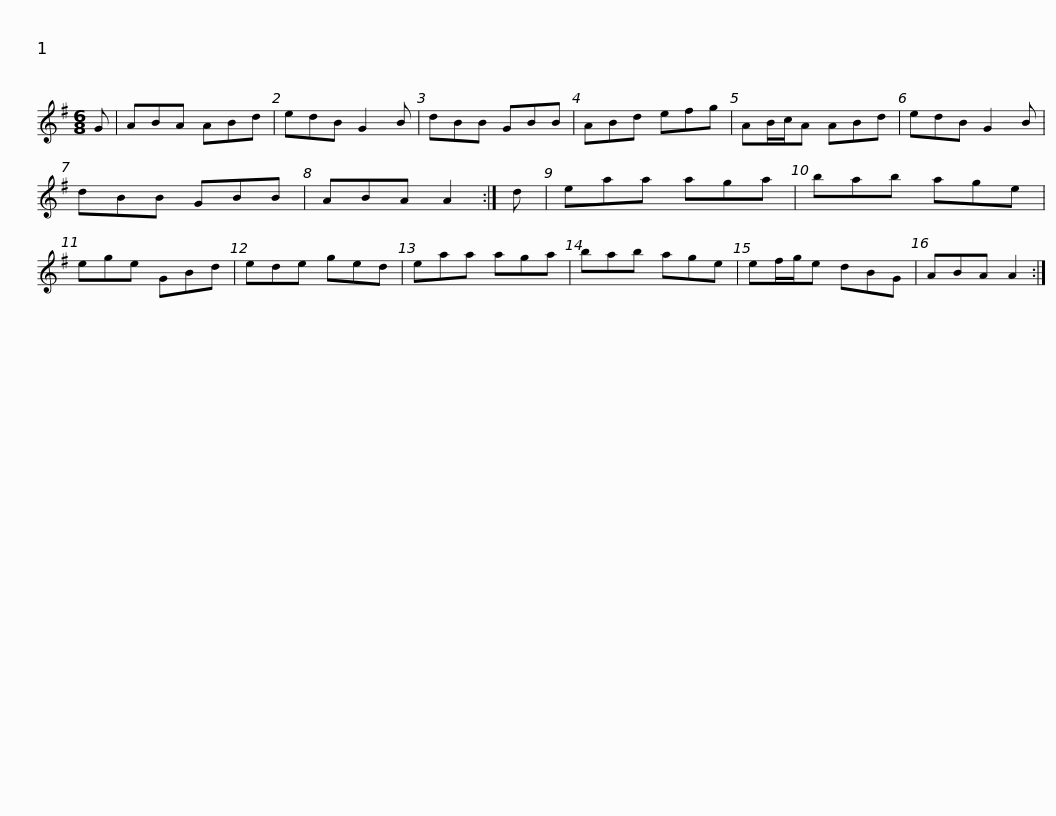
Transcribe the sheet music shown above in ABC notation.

X:1
L:1/8
M:6/8
I:linebreak $
K:G
V:1 treble
V:1
 G | ABA ABd | edB G2 B | dBB GBB | ABd efg | %5
 AB/c/A ABd | edB G2 B | dBB GBB |$ ABA A2 :| d | %10
 eaa aga | bab age | ege GBd | ede ged | eaa aga |$ %15
 bab age | ef/g/e dBG | ABA A2 :| %18
